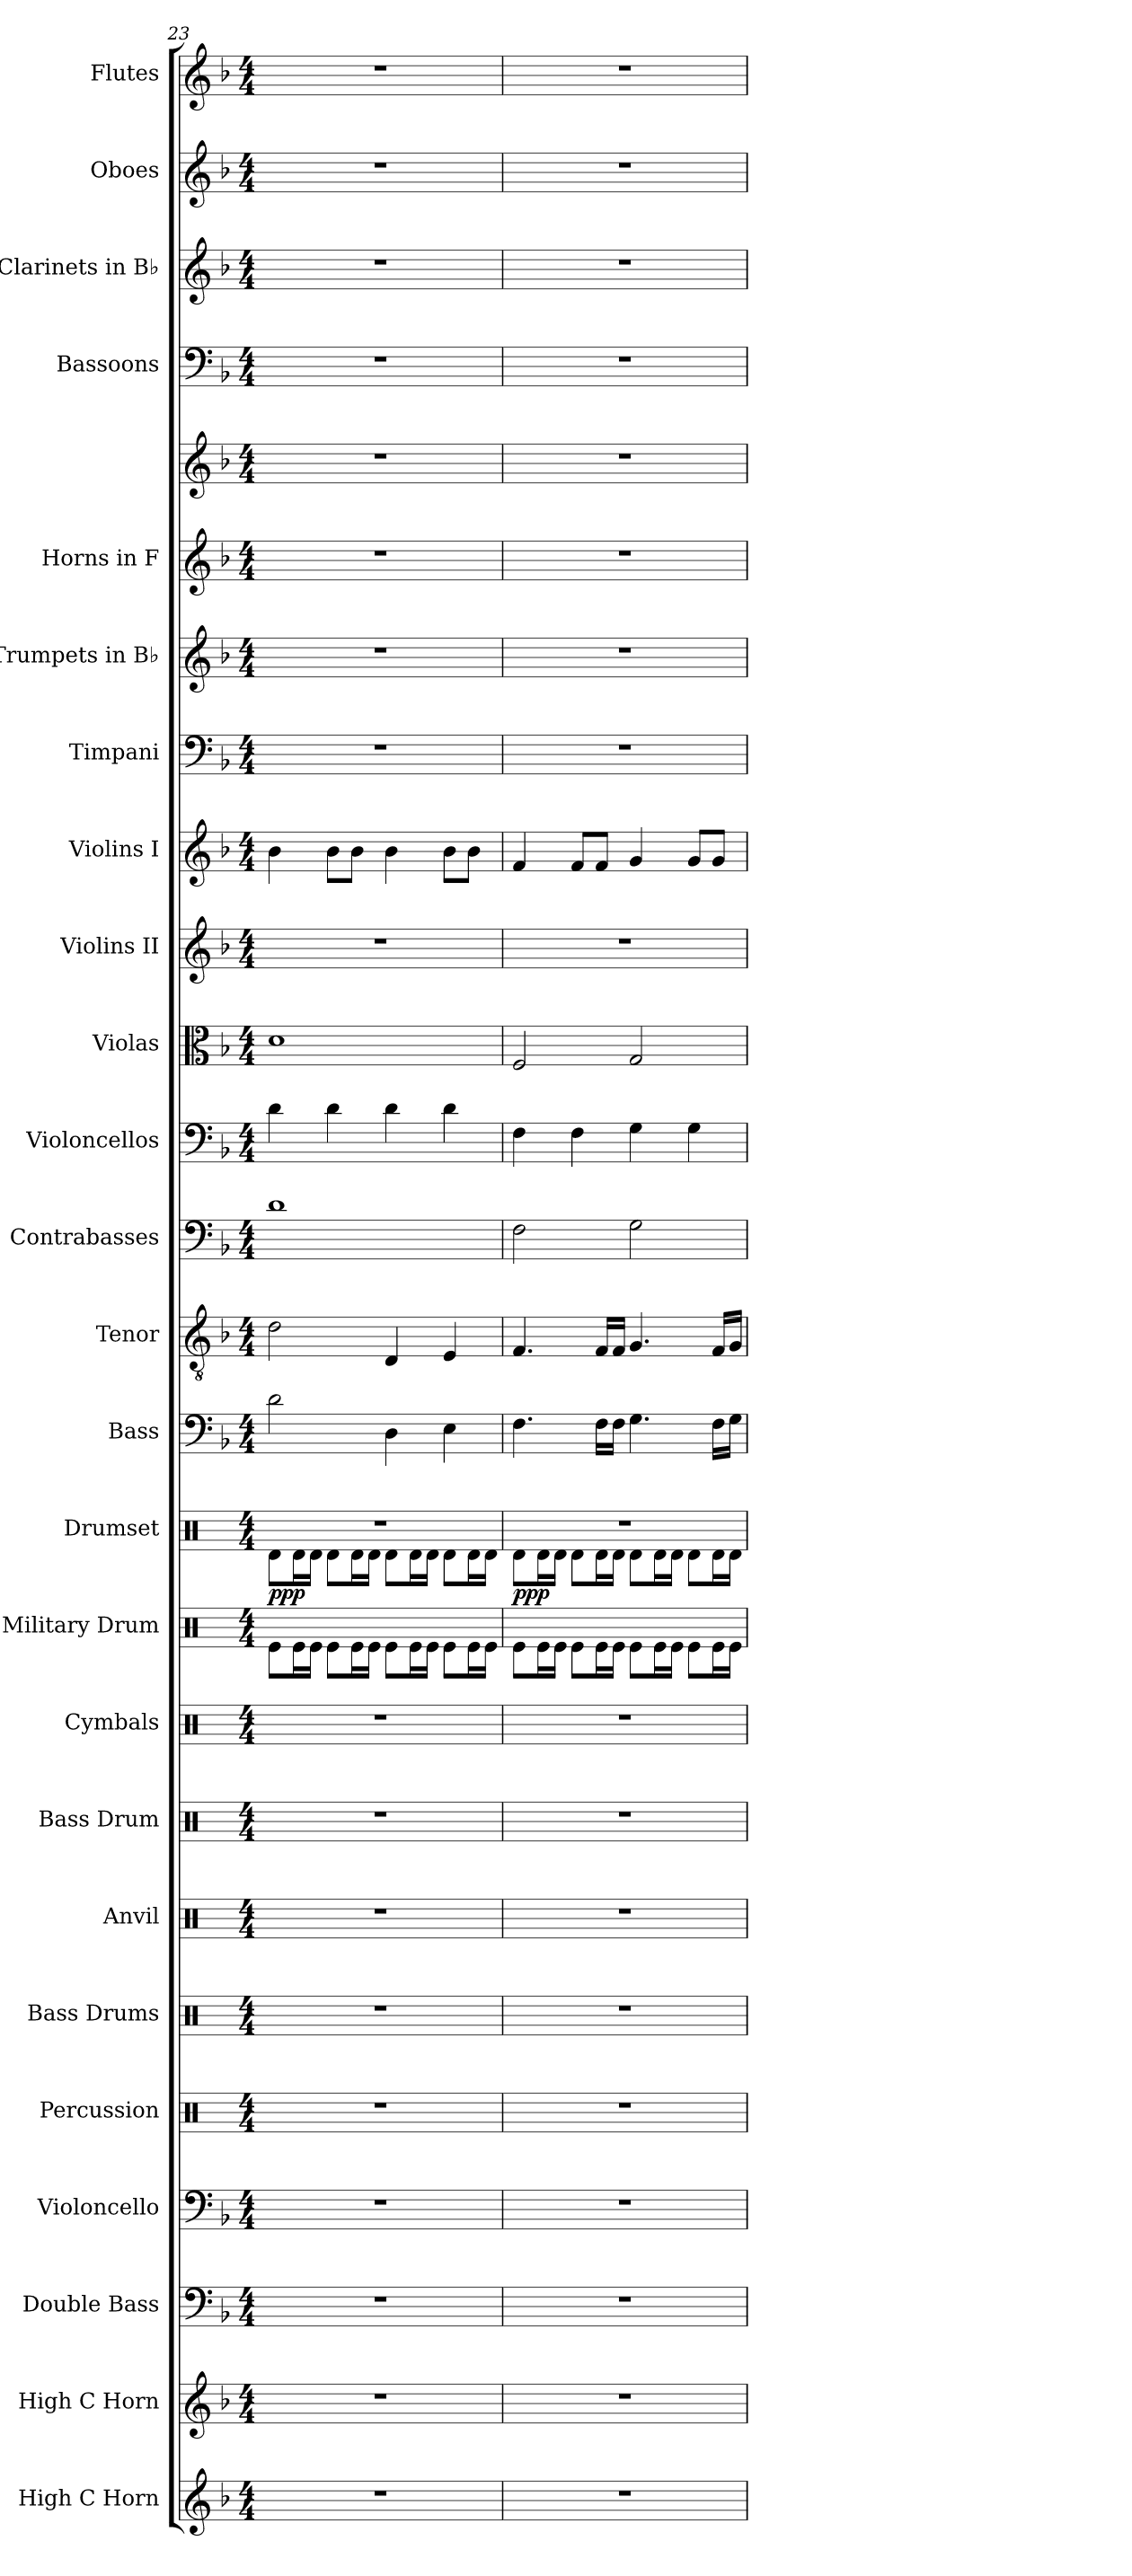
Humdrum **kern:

**kern	**kern	**kern	**kern	**kern	**kern	**kern	**kern	**kern	**kern	**kern	**dynam	**kern	**kern	**kern	**kern	**kern	**kern	**kern	**kern	**kern	**kern	**kern	**kern	**kern	**kern	**kern
*part25	*part24	*part23	*part22	*part21	*part20	*part19	*part18	*part17	*part16	*part15	*part15	*part14	*part13	*part12	*part11	*part10	*part9	*part8	*part7	*part6	*part5	*part5	*part4	*part3	*part2	*part1
*staff26	*staff25	*staff24	*staff23	*staff22	*staff21	*staff20	*staff19	*staff18	*staff17	*staff16	*staff16	*staff15	*staff14	*staff13	*staff12	*staff11	*staff10	*staff9	*staff8	*staff7	*staff6	*staff5	*staff4	*staff3	*staff2	*staff1
*I"High C Horn	*I"High C Horn	*I"Double Bass	*I"Violoncello	*I"Percussion	*I"Bass Drums	*I"Anvil	*I"Bass Drum	*I"Cymbals	*I"Military Drum	*I"Drumset	*	*I"Bass	*I"Tenor	*I"Contrabasses	*I"Violoncellos	*I"Violas	*I"Violins II	*I"Violins I	*I"Timpani	*I"Trumpets in B♭	*I"Horns in F	*	*I"Bassoons	*I"Clarinets in B♭	*I"Oboes	*I"Flutes
*I'H. C Hn.	*I'H. C Hn.	*I'Db.	*I'Vc.	*I'Perc.	*I'B.D.	*I'Anv.	*I'B. Dr.	*I'Cym.	*I'Mil. Dr.	*I'Drs.	*	*I'B.	*I'T.	*I'Cb.	*I'Vc.	*I'Vla.	*I'Vln. II	*I'Vln. I	*I'Timp.	*	*	*	*I'Bsn.	*	*I'Ob.	*I'Fl.
*clefG2	*clefG2	*clefF4	*clefF4	*clefX	*clefX	*clefX	*clefX	*clefX	*clefX	*clefX	*	*clefF4	*clefGv2	*clefF4	*clefF4	*clefC3	*clefG2	*clefG2	*clefF4	*clefG2	*clefG2	*clefG2	*clefF4	*clefG2	*clefG2	*clefG2
*ITrd7c12	*ITrd7c12	*ITrd7c12	*	*	*	*	*	*	*	*	*	*	*	*ITrd7c12	*	*	*	*	*	*ITrd1c2	*ITrd4c7	*ITrd4c7	*	*ITrd1c2	*	*
*k[b-]	*k[b-]	*k[b-]	*k[b-]	*k[]	*k[]	*k[]	*k[]	*k[]	*k[]	*k[]	*	*k[b-]	*k[b-]	*k[b-]	*k[b-]	*k[b-]	*k[b-]	*k[b-]	*k[b-]	*k[b-e-a-]	*k[b-e-]	*k[b-e-]	*k[b-]	*k[b-e-a-]	*k[b-]	*k[b-]
*M4/4	*M4/4	*M4/4	*M4/4	*M4/4	*M4/4	*M4/4	*M4/4	*M4/4	*M4/4	*M4/4	*	*M4/4	*M4/4	*M4/4	*M4/4	*M4/4	*M4/4	*M4/4	*M4/4	*M4/4	*M4/4	*M4/4	*M4/4	*M4/4	*M4/4	*M4/4
=23	=23	=23	=23	=23	=23	=23	=23	=23	=23	=23	=23	=23	=23	=23	=23	=23	=23	=23	=23	=23	=23	=23	=23	=23	=23	=23
*	*	*	*	*	*	*	*	*	*	*^	*	*	*	*	*	*	*	*	*	*	*	*	*	*	*	*
!	!	!	!	!	!	!	!	!	!	!	!	!LO:DY:b	!	!	!	!	!	!	!	!	!	!	!	!	!	!	!
1r	1r	1r	1r	1r	1r	1r	1r	1r	8Re\L	1r	8Rd\L	ppp	2d\	2d\	1D	4d\	1d	1r	4b-\	1r	1r	1r	1r	1r	1r	1r	1r
.	.	.	.	.	.	.	.	.	16Re\L	.	16Rd\L	.	.	.	.	.	.	.	.	.	.	.	.	.	.	.	.
.	.	.	.	.	.	.	.	.	16Re\JJ	.	16Rd\JJ	.	.	.	.	.	.	.	.	.	.	.	.	.	.	.	.
.	.	.	.	.	.	.	.	.	8Re\L	.	8Rd\L	.	.	.	.	4d\	.	.	8b-\L	.	.	.	.	.	.	.	.
.	.	.	.	.	.	.	.	.	16Re\L	.	16Rd\L	.	.	.	.	.	.	.	8b-\J	.	.	.	.	.	.	.	.
.	.	.	.	.	.	.	.	.	16Re\JJ	.	16Rd\JJ	.	.	.	.	.	.	.	.	.	.	.	.	.	.	.	.
.	.	.	.	.	.	.	.	.	8Re\L	.	8Rd\L	.	4D\	4D/	.	4d\	.	.	4b-\	.	.	.	.	.	.	.	.
.	.	.	.	.	.	.	.	.	16Re\L	.	16Rd\L	.	.	.	.	.	.	.	.	.	.	.	.	.	.	.	.
.	.	.	.	.	.	.	.	.	16Re\JJ	.	16Rd\JJ	.	.	.	.	.	.	.	.	.	.	.	.	.	.	.	.
.	.	.	.	.	.	.	.	.	8Re\L	.	8Rd\L	.	4E\	4E/	.	4d\	.	.	8b-\L	.	.	.	.	.	.	.	.
.	.	.	.	.	.	.	.	.	16Re\L	.	16Rd\L	.	.	.	.	.	.	.	8b-\J	.	.	.	.	.	.	.	.
.	.	.	.	.	.	.	.	.	16Re\JJ	.	16Rd\JJ	.	.	.	.	.	.	.	.	.	.	.	.	.	.	.	.
=24	=24	=24	=24	=24	=24	=24	=24	=24	=24	=24	=24	=24	=24	=24	=24	=24	=24	=24	=24	=24	=24	=24	=24	=24	=24	=24	=24
!	!	!	!	!	!	!	!	!	!	!	!	!LO:DY:b	!	!	!	!	!	!	!	!	!	!	!	!	!	!	!
1r	1r	1r	1r	1r	1r	1r	1r	1r	8Re\L	1r	8Rd\L	ppp	4.F\	4.F/	2FF\	4F\	2F/	1r	4f/	1r	1r	1r	1r	1r	1r	1r	1r
.	.	.	.	.	.	.	.	.	16Re\L	.	16Rd\L	.	.	.	.	.	.	.	.	.	.	.	.	.	.	.	.
.	.	.	.	.	.	.	.	.	16Re\JJ	.	16Rd\JJ	.	.	.	.	.	.	.	.	.	.	.	.	.	.	.	.
.	.	.	.	.	.	.	.	.	8Re\L	.	8Rd\L	.	.	.	.	4F\	.	.	8f/L	.	.	.	.	.	.	.	.
.	.	.	.	.	.	.	.	.	16Re\L	.	16Rd\L	.	16F\LL	16F/LL	.	.	.	.	8f/J	.	.	.	.	.	.	.	.
.	.	.	.	.	.	.	.	.	16Re\JJ	.	16Rd\JJ	.	16F\JJ	16F/JJ	.	.	.	.	.	.	.	.	.	.	.	.	.
.	.	.	.	.	.	.	.	.	8Re\L	.	8Rd\L	.	4.G\	4.G/	2GG\	4G\	2G/	.	4g/	.	.	.	.	.	.	.	.
.	.	.	.	.	.	.	.	.	16Re\L	.	16Rd\L	.	.	.	.	.	.	.	.	.	.	.	.	.	.	.	.
.	.	.	.	.	.	.	.	.	16Re\JJ	.	16Rd\JJ	.	.	.	.	.	.	.	.	.	.	.	.	.	.	.	.
.	.	.	.	.	.	.	.	.	8Re\L	.	8Rd\L	.	.	.	.	4G\	.	.	8g/L	.	.	.	.	.	.	.	.
.	.	.	.	.	.	.	.	.	16Re\L	.	16Rd\L	.	16F\LL	16F/LL	.	.	.	.	8g/J	.	.	.	.	.	.	.	.
.	.	.	.	.	.	.	.	.	16Re\JJ	.	16Rd\JJ	.	16G\JJ	16G/JJ	.	.	.	.	.	.	.	.	.	.	.	.	.
*	*	*	*	*	*	*	*	*	*	*v	*v	*	*	*	*	*	*	*	*	*	*	*	*	*	*	*	*
=	=	=	=	=	=	=	=	=	=	=	=	=	=	=	=	=	=	=	=	=	=	=	=	=	=	=
*-	*-	*-	*-	*-	*-	*-	*-	*-	*-	*-	*-	*-	*-	*-	*-	*-	*-	*-	*-	*-	*-	*-	*-	*-	*-	*-
